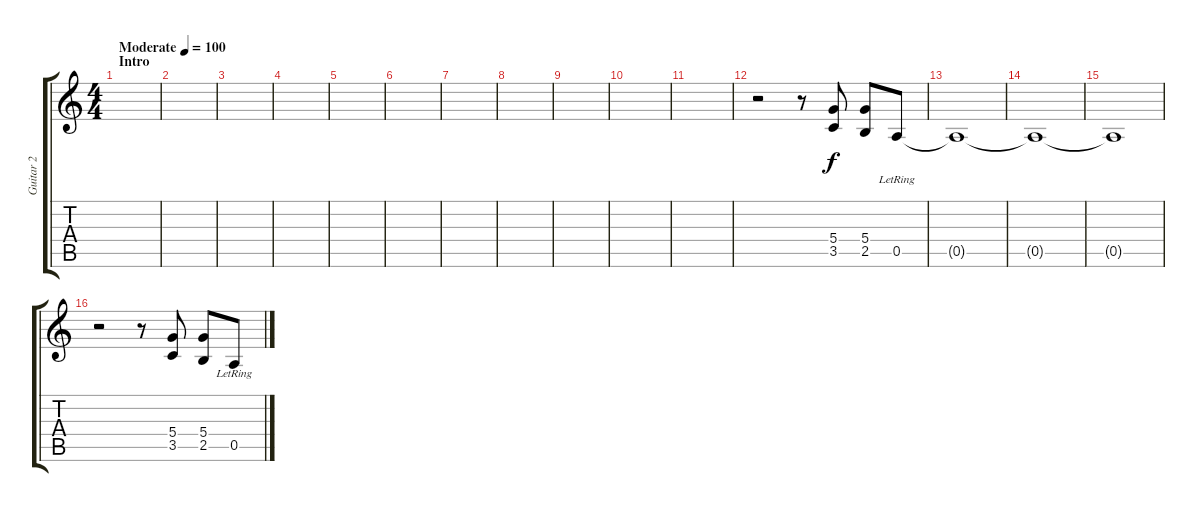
\track ("Guitar 2" "Guitar 2") {instrument overdrivenguitar}
\staff {score tabs}
\tuning (E4 B3 G3 D3 A2 E2) {hide}
\ts (4 4)
\section ("" "Intro")
\tempo (100 "Moderate")
\clef g2
\ks c
|
|
|
|
|
|
|
|
|
|
|
r.2 r.8 (5.4 3.5).8 (5.4 2.5).8 0.5{lr}.8 |
0.5{t}.1 |
0.5{t}.1 |
0.5{t}.1 |
r.2 r.8 (5.4 3.5).8 (5.4 2.5).8 0.5{lr}.8
